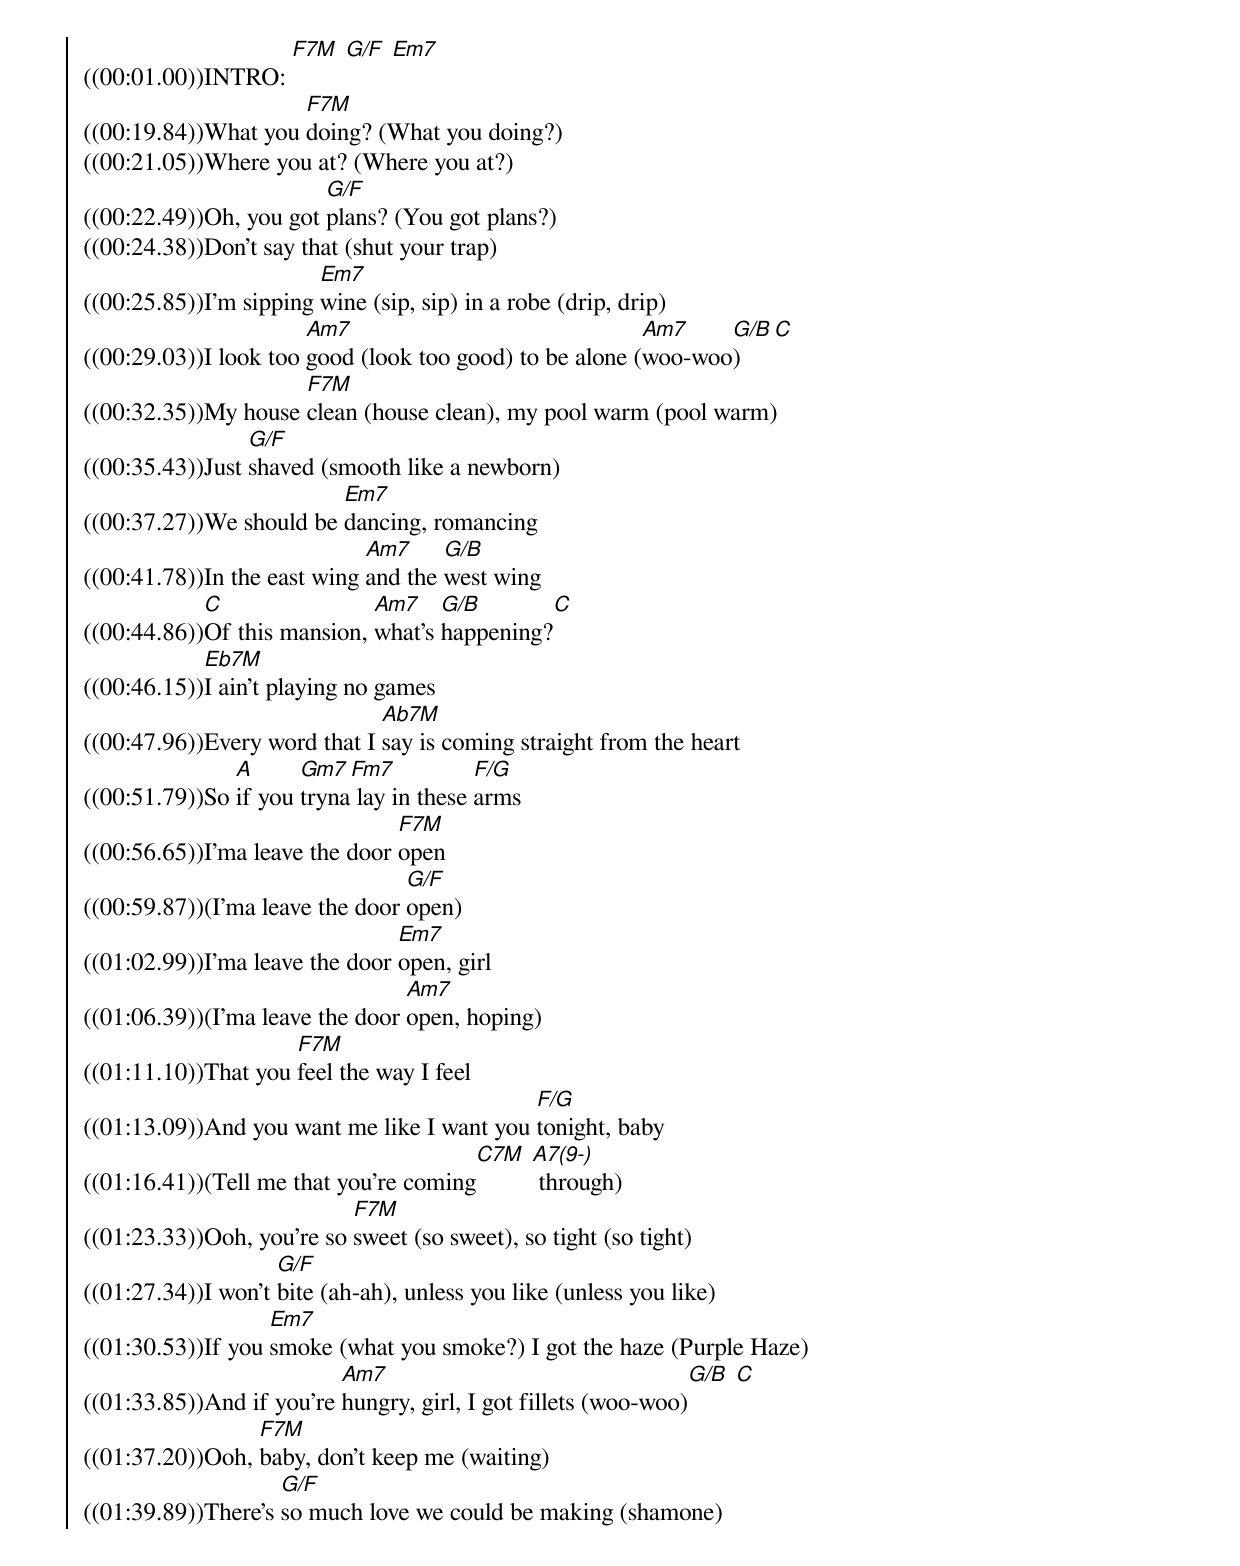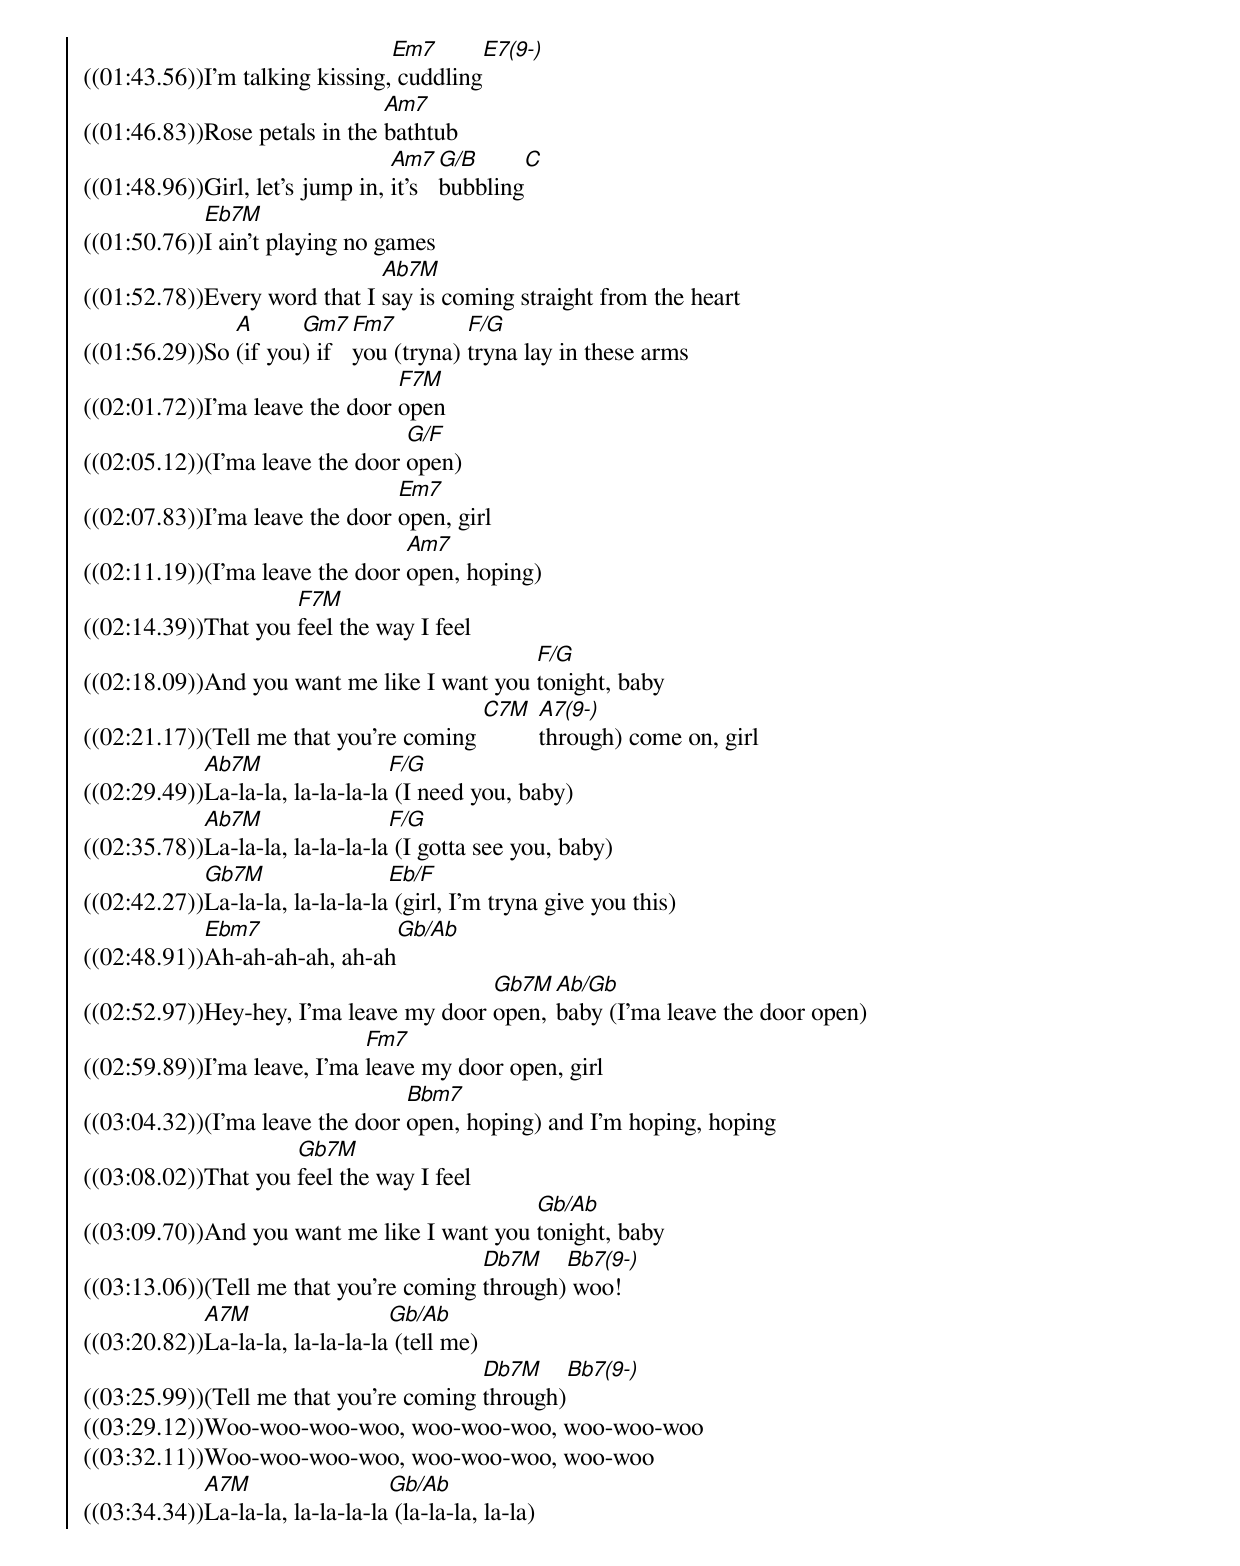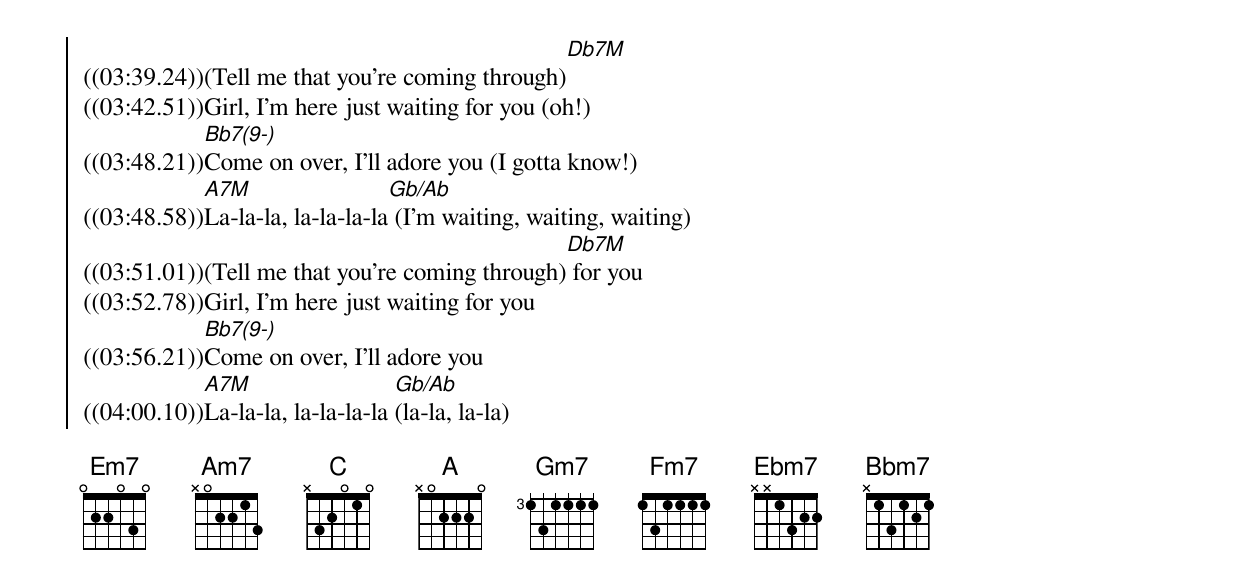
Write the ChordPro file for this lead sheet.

{soc}
((00:01.00))INTRO: [F7M] [G/F] [Em7]
((00:19.84))What you [F7M]doing? (What you doing?)
((00:21.05))Where you at? (Where you at?)
((00:22.49))Oh, you got [G/F]plans? (You got plans?)
((00:24.38))Don't say that (shut your trap)
((00:25.85))I'm sipping [Em7]wine (sip, sip) in a robe (drip, drip)
((00:29.03))I look too [Am7]good (look too good) to be alone ([Am7]woo-woo[G/B])[C]
((00:32.35))My house [F7M]clean (house clean), my pool warm (pool warm)
((00:35.43))Just [G/F]shaved (smooth like a newborn)
((00:37.27))We should be [Em7]dancing, romancing
((00:41.78))In the east wing [Am7]and the [G/B]west wing
((00:44.86))[C]Of this mansion, [Am7]what's [G/B]happening?[C]
((00:46.15))[Eb7M]I ain't playing no games
((00:47.96))Every word that I [Ab7M]say is coming straight from the heart
((00:51.79))So [A]if you [Gm7]tryna[Fm7] lay in these [F/G]arms
((00:56.65))I'ma leave the door [F7M]open
((00:59.87))(I'ma leave the door [G/F]open)
((01:02.99))I'ma leave the door [Em7]open, girl
((01:06.39))(I'ma leave the door [Am7]open, hoping)
((01:11.10))That you [F7M]feel the way I feel
((01:13.09))And you want me like I want you [F/G]tonight, baby
((01:16.41))(Tell me that you're coming[C7M] [A7(9-)] through)
((01:23.33))Ooh, you're so [F7M]sweet (so sweet), so tight (so tight)
((01:27.34))I won't [G/F]bite (ah-ah), unless you like (unless you like)
((01:30.53))If you [Em7]smoke (what you smoke?) I got the haze (Purple Haze)
((01:33.85))And if you're [Am7]hungry, girl, I got fillets (woo-woo)[G/B] [C]
((01:37.20))Ooh, [F7M]baby, don't keep me (waiting)
((01:39.89))There's [G/F]so much love we could be making (shamone)
((01:43.56))I'm talking kissing,[Em7] cuddling[E7(9-)]
((01:46.83))Rose petals in the [Am7]bathtub
((01:48.96))Girl, let's jump in, [Am7]it's [G/B]bubbling[C]
((01:50.76))[Eb7M]I ain't playing no games
((01:52.78))Every word that I [Ab7M]say is coming straight from the heart
((01:56.29))So [A](if you[Gm7]) if [Fm7]you (tryna) [F/G]tryna lay in these arms
((02:01.72))I'ma leave the door [F7M]open
((02:05.12))(I'ma leave the door [G/F]open)
((02:07.83))I'ma leave the door [Em7]open, girl
((02:11.19))(I'ma leave the door [Am7]open, hoping)
((02:14.39))That you [F7M]feel the way I feel
((02:18.09))And you want me like I want you [F/G]tonight, baby
((02:21.17))(Tell me that you're coming [C7M] [A7(9-)]through) come on, girl
((02:29.49))[Ab7M]La-la-la, la-la-la-la[F/G] (I need you, baby)
((02:35.78))[Ab7M]La-la-la, la-la-la-la[F/G] (I gotta see you, baby)
((02:42.27))[Gb7M]La-la-la, la-la-la-la[Eb/F] (girl, I'm tryna give you this)
((02:48.91))[Ebm7]Ah-ah-ah-ah, ah-ah[Gb/Ab]
((02:52.97))Hey-hey, I'ma leave my door [Gb7M]open, [Ab/Gb]baby (I'ma leave the door open)
((02:59.89))I'ma leave, I'ma [Fm7]leave my door open, girl
((03:04.32))(I'ma leave the door [Bbm7]open, hoping) and I'm hoping, hoping
((03:08.02))That you [Gb7M]feel the way I feel
((03:09.70))And you want me like I want you [Gb/Ab]tonight, baby
((03:13.06))(Tell me that you're coming [Db7M]through)[Bb7(9-)] woo!
((03:20.82))[A7M]La-la-la, la-la-la-la[Gb/Ab] (tell me)
((03:25.99))(Tell me that you're coming [Db7M]through)[Bb7(9-)]
((03:29.12))Woo-woo-woo-woo, woo-woo-woo, woo-woo-woo
((03:32.11))Woo-woo-woo-woo, woo-woo-woo, woo-woo
((03:34.34))[A7M]La-la-la, la-la-la-la[Gb/Ab] (la-la-la, la-la)
((03:39.24))(Tell me that you're coming through)[Db7M]
((03:42.51))Girl, I'm here just waiting for you (oh!)
((03:48.21))[Bb7(9-)]Come on over, I'll adore you (I gotta know!)
((03:48.58))[A7M]La-la-la, la-la-la-la[Gb/Ab] (I'm waiting, waiting, waiting)
((03:51.01))(Tell me that you're coming through)[Db7M] for you
((03:52.78))Girl, I'm here just waiting for you
((03:56.21))[Bb7(9-)]Come on over, I'll adore you
((04:00.10))[A7M]La-la-la, la-la-la-la [Gb/Ab](la-la, la-la)

{eoc}
